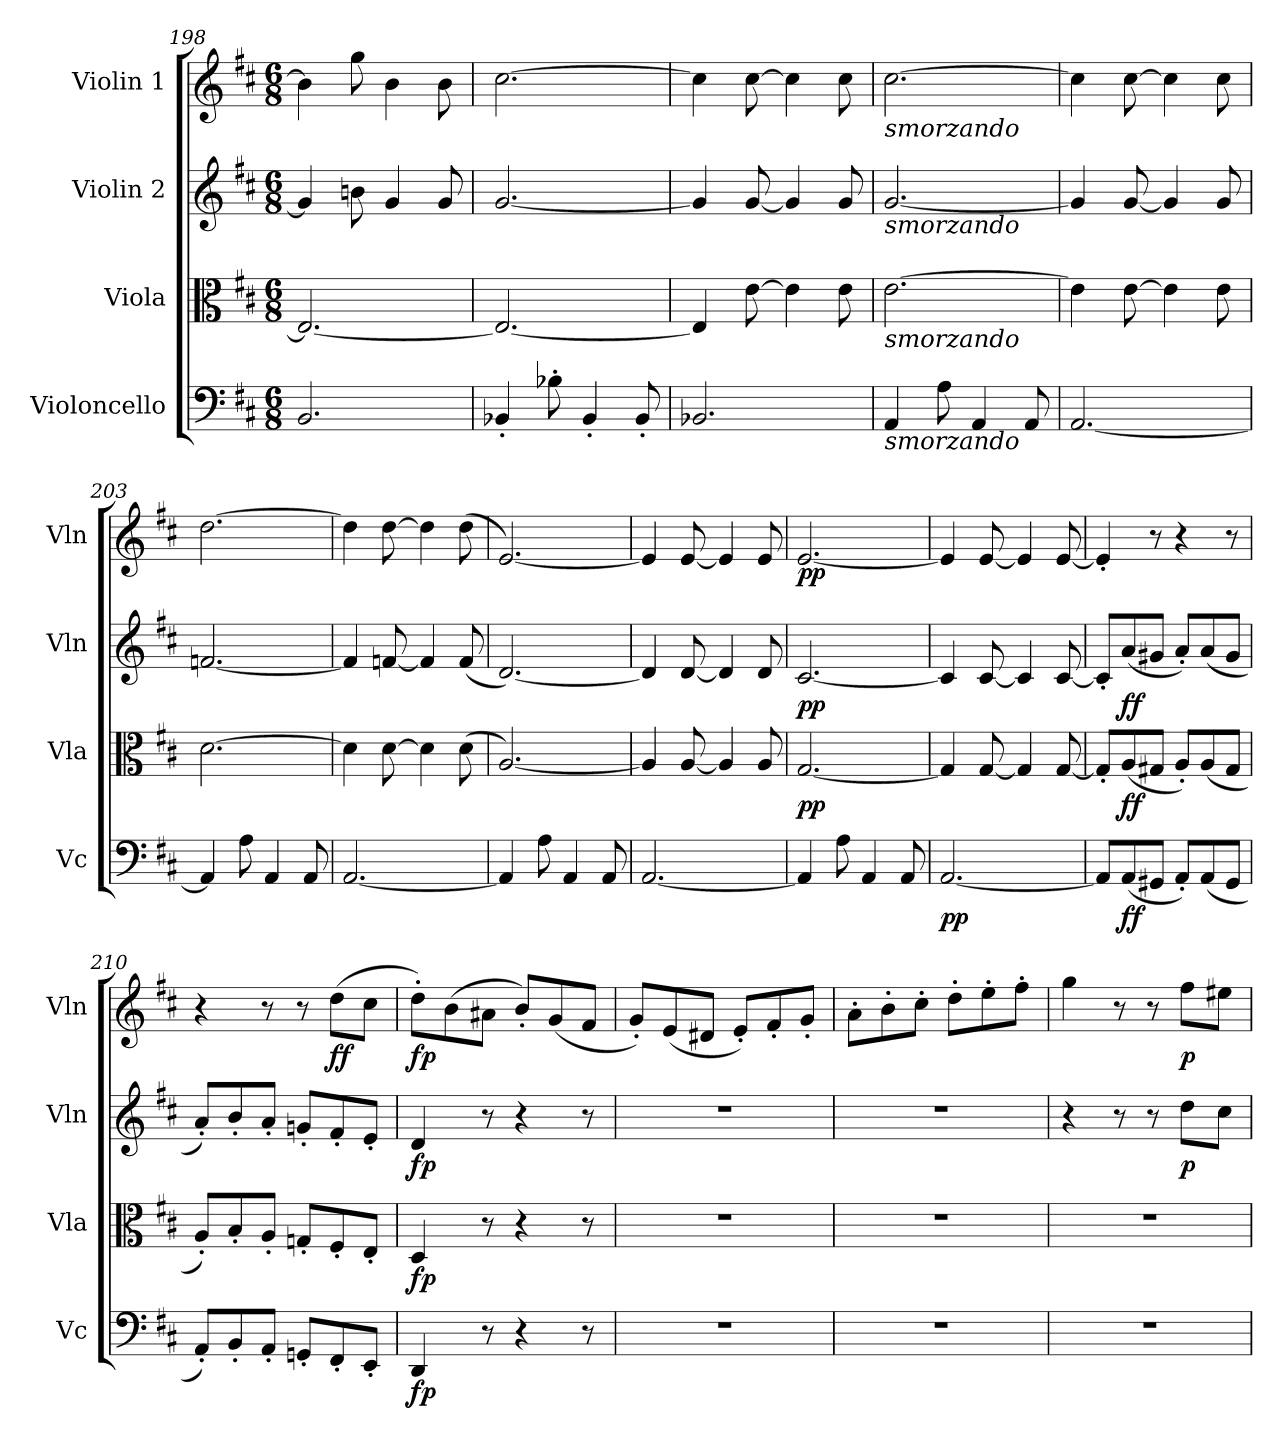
**kern	**dynam	**kern	**dynam	**kern	**dynam	**kern	**dynam
*part4	*part4	*part3	*part3	*part2	*part2	*part1	*part1
*staff4	*staff4	*staff3	*staff3	*staff2	*staff2	*staff1	*staff1
*I"Violoncello	*	*I"Viola	*	*I"Violin 2	*	*I"Violin 1	*
*I'Vc	*	*I'Vla	*	*I'Vln	*	*I'Vln	*
*clefF4	*	*clefC3	*	*clefG2	*	*clefG2	*
*k[f#c#]	*	*k[f#c#]	*	*k[f#c#]	*	*k[f#c#]	*
*M6/8	*	*M6/8	*	*M6/8	*	*M6/8	*
=198	=198	=198	=198	=198	=198	=198	=198
2.BB/	.	2.E/_	.	4g/]	.	4b\]	.
.	.	.	.	8bn\	.	8gg\	.
.	.	.	.	4g/	.	4b\	.
.	.	.	.	8g/	.	8b\	.
=199	=199	=199	=199	=199	=199	=199	=199
4BB-X'/	.	2.E/_	.	[2.g/	.	[2.cc#\	.
8B-X'\	.	.	.	.	.	.	.
4BB-'/	.	.	.	.	.	.	.
8BB-'/	.	.	.	.	.	.	.
=200	=200	=200	=200	=200	=200	=200	=200
2.BB-X/	.	4E/]	.	4g/]	.	4cc#\]	.
.	.	[8e\	.	[8g/	.	[8cc#\	.
.	.	4e\]	.	4g/]	.	4cc#\]	.
.	.	8e\	.	8g/	.	8cc#\	.
!!LO:PB:g=z
=201	=201	=201	=201	=201	=201	=201	=201
!	!	!	!	!	!	!LO:TX:b:i:t=smorzando	!
!	!	!	!	!LO:TX:b:i:t=smorzando	!	!	!
!	!	!LO:TX:b:i:t=smorzando	!	!	!	!	!
!LO:TX:b:i:t=smorzando	!	!	!	!	!	!	!
4AA/	.	[2.e\	.	[2.g/	.	[2.cc#\	.
8A\	.	.	.	.	.	.	.
4AA/	.	.	.	.	.	.	.
8AA/	.	.	.	.	.	.	.
=202	=202	=202	=202	=202	=202	=202	=202
[2.AA/	.	4e\]	.	4g/]	.	4cc#\]	.
.	.	[8e\	.	[8g/	.	[8cc#\	.
.	.	4e\]	.	4g/]	.	4cc#\]	.
.	.	8e\	.	8g/	.	8cc#\	.
=203	=203	=203	=203	=203	=203	=203	=203
4AA/]	.	[2.d\	.	[2.fn/	.	[2.dd\	.
8A\	.	.	.	.	.	.	.
4AA/	.	.	.	.	.	.	.
8AA/	.	.	.	.	.	.	.
=204	=204	=204	=204	=204	=204	=204	=204
[2.AA/	.	4d\]	.	4f/]	.	4dd\]	.
.	.	[8d\	.	[8fn/	.	[8dd\	.
.	.	4d\]	.	4f/]	.	4dd\]	.
.	.	(8d\	.	(8f/	.	(8dd\	.
=205	=205	=205	=205	=205	=205	=205	=205
4AA/]	.	[2.A/)	.	[2.d/)	.	[2.e/)	.
8A\	.	.	.	.	.	.	.
4AA/	.	.	.	.	.	.	.
8AA/	.	.	.	.	.	.	.
=206	=206	=206	=206	=206	=206	=206	=206
[2.AA/	.	4A/]	.	4d/]	.	4e/]	.
.	.	[8A/	.	[8d/	.	[8e/	.
.	.	4A/]	.	4d/]	.	4e/]	.
.	.	8A/	.	8d/	.	8e/	.
=207	=207	=207	=207	=207	=207	=207	=207
!	!	!	!LO:DY:b	!	!LO:DY:b	!	!LO:DY:b
4AA/]	.	[2.G/	pp	[2.c#/	pp	[2.e/	pp
8A\	.	.	.	.	.	.	.
4AA/	.	.	.	.	.	.	.
8AA/	.	.	.	.	.	.	.
=208	=208	=208	=208	=208	=208	=208	=208
!	!LO:DY:b	!	!	!	!	!	!
[2.AA/	pp	4G/]	.	4c#/]	.	4e/]	.
.	.	[8G/	.	[8c#/	.	[8e/	.
.	.	4G/]	.	4c#/]	.	4e/]	.
.	.	[8G/	.	[8c#/	.	[8e/	.
=209	=209	=209	=209	=209	=209	=209	=209
8AA/L]	.	8G'/L]	.	8c#'/L]	.	4e'/]	.
!	!LO:DY:b	!	!LO:DY:b	!	!LO:DY:b	!	!
(8AA/	ff	(8A/	ff	(8a/	ff	.	.
8GG#X/J	.	8G#X/J	.	8g#X/J	.	8r	.
8AA'/L)	.	8A'/L)	.	8a'/L)	.	4r	.
(8AA/	.	(8A/	.	(8a/	.	.	.
8GG#/J	.	8G#/J	.	8g#/J	.	8r	.
!!LO:LB:g=z
=210	=210	=210	=210	=210	=210	=210	=210
8AA'/L)	.	8A'/L)	.	8a'/L)	.	4r	.
8BB'/	.	8B'/	.	8b'/	.	.	.
8AA'/J	.	8A'/J	.	8a'/J	.	8r	.
8GGn'/L	.	8Gn'/L	.	8gn'/L	.	8r	.
!	!	!	!	!	!	!	!LO:DY:b
8FF#'/	.	8F#'/	.	8f#'/	.	(8dd\L	ff
8EE'/J	.	8E'/J	.	8e'/J	.	8cc#\J	.
=211	=211	=211	=211	=211	=211	=211	=211
!	!LO:DY:b	!	!LO:DY:b	!	!LO:DY:b	!	!LO:DY:b
4DD/	fp	4D/	fp	4d/	fp	8dd'\L)	fp
.	.	.	.	.	.	(8b\	.
8r	.	8r	.	8r	.	8a#X\J	.
4r	.	4r	.	4r	.	8b'/L)	.
.	.	.	.	.	.	(8g/	.
8r	.	8r	.	8r	.	8f#/J	.
=212	=212	=212	=212	=212	=212	=212	=212
2.r	.	2.r	.	2.r	.	8g'/L)	.
.	.	.	.	.	.	(8e/	.
.	.	.	.	.	.	8d#X/J	.
.	.	.	.	.	.	8e'/L)	.
.	.	.	.	.	.	8f#'/	.
.	.	.	.	.	.	8g'/J	.
=213	=213	=213	=213	=213	=213	=213	=213
2.r	.	2.r	.	2.r	.	8a'\L	.
.	.	.	.	.	.	8b'\	.
.	.	.	.	.	.	8cc#'\J	.
.	.	.	.	.	.	8dd'\L	.
.	.	.	.	.	.	8ee'\	.
.	.	.	.	.	.	8ff#'\J	.
=214	=214	=214	=214	=214	=214	=214	=214
2.r	.	2.r	.	4r	.	4gg\	.
.	.	.	.	8r	.	8r	.
.	.	.	.	8r	.	8r	.
!	!	!	!	!	!LO:DY:b	!	!LO:DY:b
.	.	.	.	8dd\L	p	8ff#\L	p
.	.	.	.	8cc#\J	.	8ee#X\J	.
=	=	=	=	=	=	=	=
*-	*-	*-	*-	*-	*-	*-	*-
